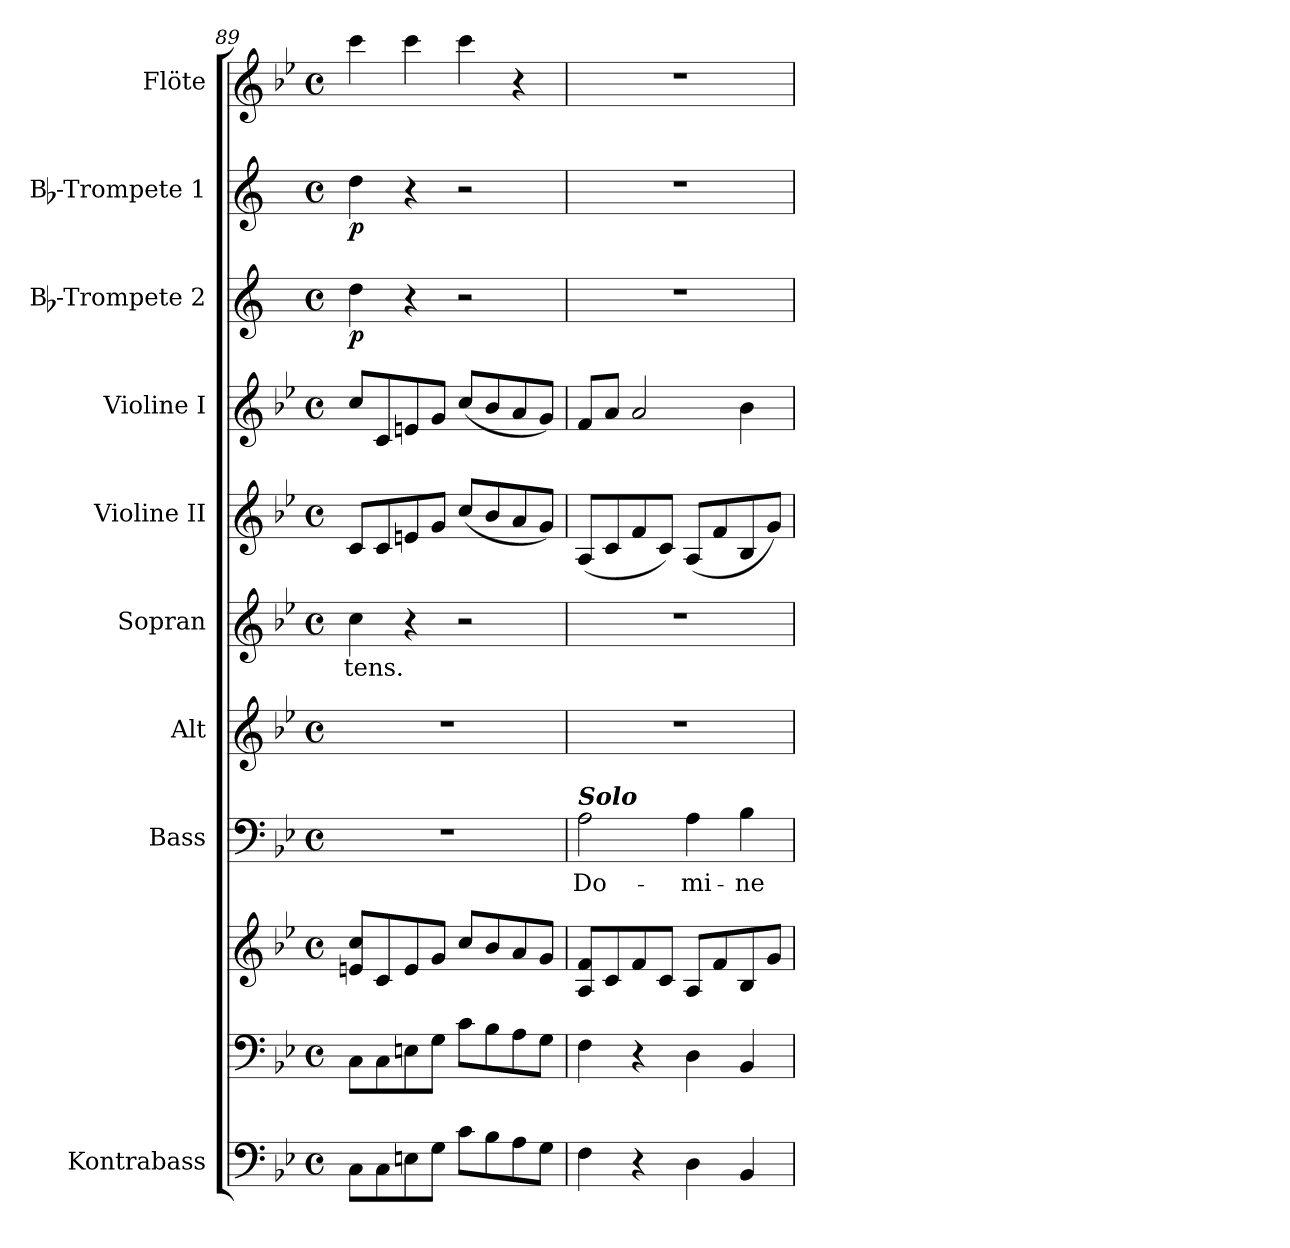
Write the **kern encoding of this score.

**kern	**kern	**kern	**kern	**text	**kern	**kern	**text	**kern	**kern	**kern	**dynam	**kern	**dynam	**kern
*part10	*part9	*part9	*part8	*part8	*part7	*part6	*part6	*part5	*part4	*part3	*part3	*part2	*part2	*part1
*staff11	*staff10	*staff9	*staff8	*staff8	*staff7	*staff6	*staff6	*staff5	*staff4	*staff3	*staff3	*staff2	*staff2	*staff1
*I"Kontrabass	*	*	*I"Bass	*	*I"Alt	*I"Sopran	*	*I"Violine II	*I"Violine I	*I"Bb-Trompete 2	*	*I"Bb-Trompete 1	*	*I"Flöte
*I'Kb.	*	*	*I'B.	*	*I'A.	*I'S.	*	*I'Vl. II	*I'Vl. I	*I'Bb Trp. 2	*	*I'Bb Trp. 1	*	*I'Fl.
*clefF4	*clefF4	*clefG2	*clefF4	*	*clefG2	*clefG2	*	*clefG2	*clefG2	*clefG2	*	*clefG2	*	*clefG2
*ITrd7c12	*	*	*	*	*	*	*	*	*	*ITrd1c2	*	*ITrd1c2	*	*
*k[b-e-]	*k[b-e-]	*k[b-e-]	*k[b-e-]	*	*k[b-e-]	*k[b-e-]	*	*k[b-e-]	*k[b-e-]	*k[b-e-]	*	*k[b-e-]	*	*k[b-e-]
*B-:	*B-:	*B-:	*B-:	*	*B-:	*B-:	*	*B-:	*B-:	*B-:	*	*B-:	*	*B-:
*M4/4	*M4/4	*M4/4	*M4/4	*	*M4/4	*M4/4	*	*M4/4	*M4/4	*M4/4	*	*M4/4	*	*M4/4
*met(c)	*met(c)	*met(c)	*met(c)	*	*met(c)	*met(c)	*	*met(c)	*met(c)	*met(c)	*	*met(c)	*	*met(c)
=89	=89	=89	=89	=89	=89	=89	=89	=89	=89	=89	=89	=89	=89	=89
!	!	!	!	!	!	!	!LO:LY:b	!	!	!	!LO:DY:b	!	!LO:DY:b	!
8CC\L	8C\L	8en/ 8cc/L	1r	.	1r	4cc\	-tens.	8c/L	8cc/L	4cc\	p	4cc\	p	4ccc\
8CC\	8C\	8c/	.	.	.	.	.	8c/	8c/	.	.	.	.	.
8EEn\	8En\	8e/	.	.	.	4r	.	8en/	8en/	4r	.	4r	.	4ccc\
8GG\J	8G\J	8g/J	.	.	.	.	.	8g/J	8g/J	.	.	.	.	.
8C\L	8c\L	8cc/L	.	.	.	2r	.	(<8cc/L	(<8cc/L	2r	.	2r	.	4ccc\
8BB-\	8B-\	8b-/	.	.	.	.	.	8b-/	8b-/	.	.	.	.	.
8AA\	8A\	8a/	.	.	.	.	.	8a/	8a/	.	.	.	.	4r
8GG\J	8G\J	8g/J	.	.	.	.	.	8g/J)	8g/J)	.	.	.	.	.
=90	=90	=90	=90	=90	=90	=90	=90	=90	=90	=90	=90	=90	=90	=90
!	!	!	!LO:TX:a:Bi:t=Solo	!	!	!	!	!	!	!	!	!	!	!
!	!	!	!	!LO:LY:b	!	!	!	!	!	!	!	!	!	!
4FF\	4F\	8A/ 8f/L	2A\	Do-	1r	1r	.	(<8A/L	8f/L	1r	.	1r	.	1r
.	.	8c/	.	.	.	.	.	8c/	8a/J	.	.	.	.	.
4r	4r	8f/	.	.	.	.	.	8f/	2a/	.	.	.	.	.
.	.	8c/J	.	.	.	.	.	8c/J)	.	.	.	.	.	.
!	!	!	!	!LO:LY:b	!	!	!	!	!	!	!	!	!	!
4DD\	4D\	8A/L	4A\	-mi-	.	.	.	(<8A/L	.	.	.	.	.	.
.	.	8f/	.	.	.	.	.	8f/	.	.	.	.	.	.
!	!	!	!	!LO:LY:b	!	!	!	!	!	!	!	!	!	!
4BBB-/	4BB-/	8B-/	4B-\	-ne	.	.	.	8B-/	4b-\	.	.	.	.	.
.	.	8g/J	.	.	.	.	.	8g/J)	.	.	.	.	.	.
=	=	=	=	=	=	=	=	=	=	=	=	=	=	=
*-	*-	*-	*-	*-	*-	*-	*-	*-	*-	*-	*-	*-	*-	*-
